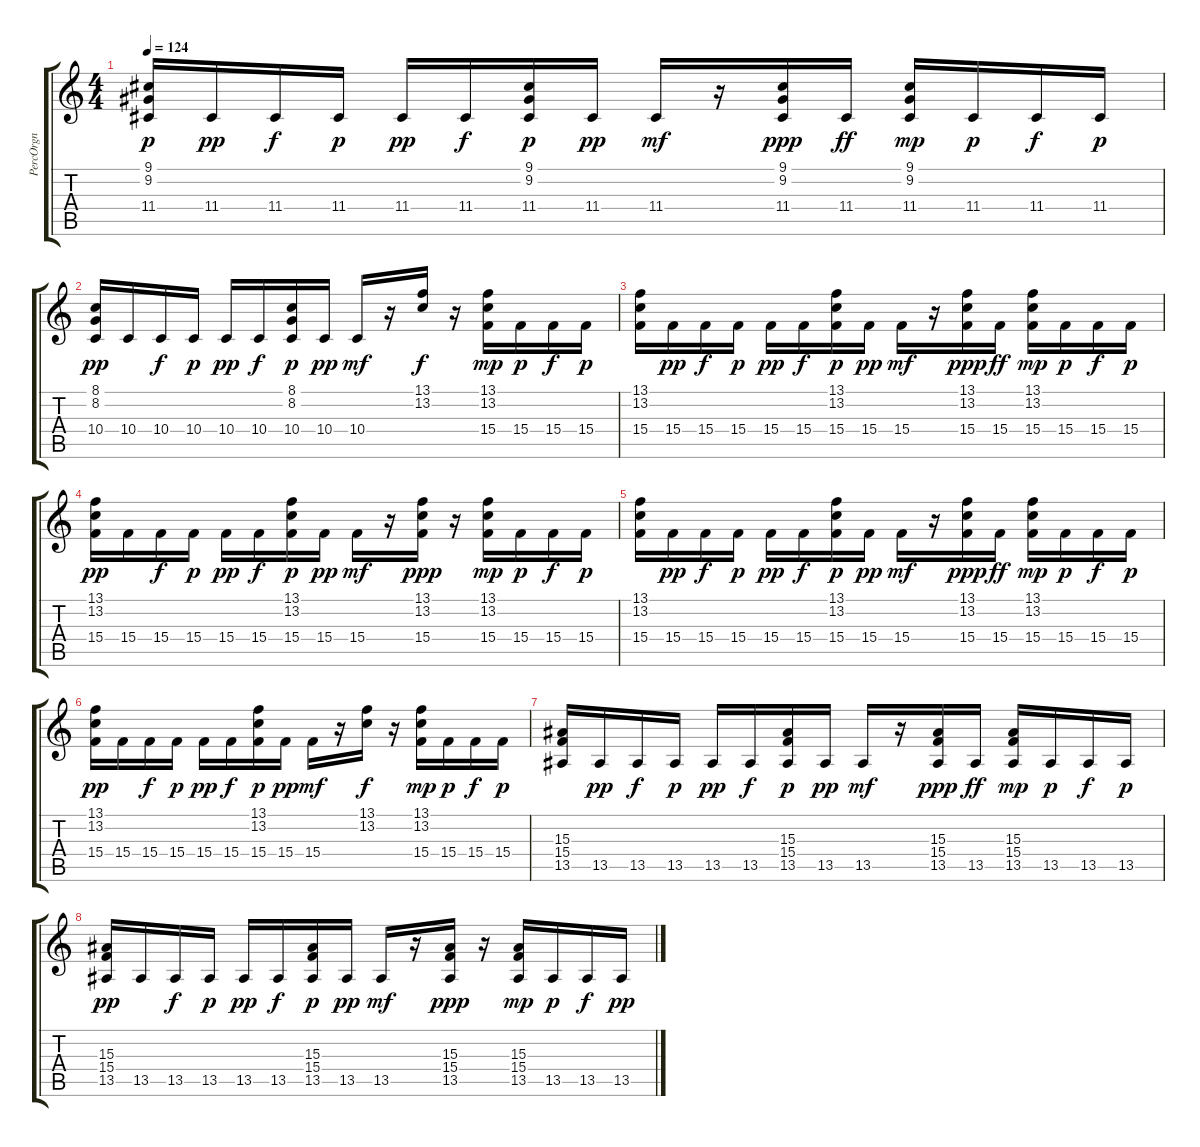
\track ("PercOrgn" "PercOrgn") {instrument percussiveorgan}
\staff {score tabs}
\tuning (E4 B3 G3 D3 A2 E2) {hide}
\ts (4 4)
\tempo 124
\clef g2
\ks c
(9.1 9.2 11.4).16{dy p balance 8} 11.4.16{dy pp balance 8} 11.4.16{dy f balance 8} 11.4.16{dy p balance 8} 11.4.16{dy pp balance 9} 11.4.16{dy f balance 9} (9.1 9.2 11.4).16{dy p balance 9} 11.4.16{dy pp balance 9} 11.4.16{dy mf balance 10} r.16 (9.1 9.2 11.4).16{dy ppp balance 10} 11.4.16{dy ff balance 10} (9.1 9.2 11.4).16{dy mp balance 10} 11.4.16{dy p balance 11} 11.4.16{dy f balance 11} 11.4.16{dy p balance 11} |
(8.1 8.2 10.4).16{dy pp balance 11} 10.4.16{balance 12} 10.4.16{dy f balance 12} 10.4.16{dy p balance 12} 10.4.16{dy pp balance 12} 10.4.16{dy f balance 12} (8.1 8.2 10.4).16{dy p balance 13} 10.4.16{dy pp balance 13} 10.4.16{dy mf balance 13} r.16 (13.1 13.2).16{dy f balance 14} r.16 (13.1 13.2 15.4).16{dy mp balance 14} 15.4.16{dy p balance 14} 15.4.16{dy f balance 14} 15.4.16{dy p balance 15} |
(13.1 13.2 15.4).16{balance 15} 15.4.16{dy pp balance 15} 15.4.16{dy f balance 14} 15.4.16{dy p balance 14} 15.4.16{dy pp balance 14} 15.4.16{dy f balance 14} (13.1 13.2 15.4).16{dy p balance 14} 15.4.16{dy pp balance 13} 15.4.16{dy mf balance 13} r.16 (13.1 13.2 15.4).16{dy ppp balance 13} 15.4.16{dy ff balance 12} (13.1 13.2 15.4).16{dy mp balance 12} 15.4.16{dy p balance 12} 15.4.16{dy f balance 12} 15.4.16{dy p balance 12} |
(13.1 13.2 15.4).16{dy pp balance 11} 15.4.16{balance 11} 15.4.16{dy f balance 11} 15.4.16{dy p balance 11} 15.4.16{dy pp balance 10} 15.4.16{dy f balance 10} (13.1 13.2 15.4).16{dy p balance 10} 15.4.16{dy pp balance 10} 15.4.16{dy mf balance 10} r.16 (13.1 13.2 15.4).16{dy ppp balance 9} r.16 (13.1 13.2 15.4).16{dy mp balance 9} 15.4.16{dy p balance 9} 15.4.16{dy f balance 8} 15.4.16{dy p balance 8} |
(13.1 13.2 15.4).16{balance 8} 15.4.16{dy pp balance 8} 15.4.16{dy f balance 7} 15.4.16{dy p balance 7} 15.4.16{dy pp balance 7} 15.4.16{dy f balance 7} (13.1 13.2 15.4).16{dy p balance 6} 15.4.16{dy pp balance 6} 15.4.16{dy mf balance 6} r.16 (13.1 13.2 15.4).16{dy ppp balance 6} 15.4.16{dy ff balance 6} (13.1 13.2 15.4).16{dy mp balance 5} 15.4.16{dy p balance 5} 15.4.16{dy f balance 5} 15.4.16{dy p balance 5} |
(13.1 13.2 15.4).16{dy pp balance 4} 15.4.16{balance 4} 15.4.16{dy f balance 4} 15.4.16{dy p balance 4} 15.4.16{dy pp balance 4} 15.4.16{dy f balance 3} (13.1 13.2 15.4).16{dy p balance 3} 15.4.16{dy pp balance 3} 15.4.16{dy mf balance 3} r.16 (13.1 13.2).16{dy f balance 2} r.16 (13.1 13.2 15.4).16{dy mp balance 2} 15.4.16{dy p balance 2} 15.4.16{dy f balance 1} 15.4.16{dy p balance 1} |
(15.3 15.4 13.5).16{balance 1} 13.5.16{dy pp balance 1} 13.5.16{dy f balance 1} 13.5.16{dy p balance 2} 13.5.16{dy pp balance 2} 13.5.16{dy f balance 2} (15.3 15.4 13.5).16{dy p balance 2} 13.5.16{dy pp balance 2} 13.5.16{dy mf balance 3} r.16 (15.3 15.4 13.5).16{dy ppp balance 3} 13.5.16{dy ff balance 3} (15.3 15.4 13.5).16{dy mp balance 4} 13.5.16{dy p balance 4} 13.5.16{dy f balance 4} 13.5.16{dy p balance 4} |
(15.3 15.4 13.5).16{dy pp balance 4} 13.5.16{balance 4} 13.5.16{dy f balance 5} 13.5.16{dy p balance 5} 13.5.16{dy pp balance 5} 13.5.16{dy f balance 5} (15.3 15.4 13.5).16{dy p balance 6} 13.5.16{dy pp balance 6} 13.5.16{dy mf balance 6} r.16 (15.3 15.4 13.5).16{dy ppp balance 6} r.16 (15.3 15.4 13.5).16{dy mp balance 7} 13.5.16{dy p balance 7} 13.5.16{dy f balance 7} 13.5.16{dy pp balance 8}
